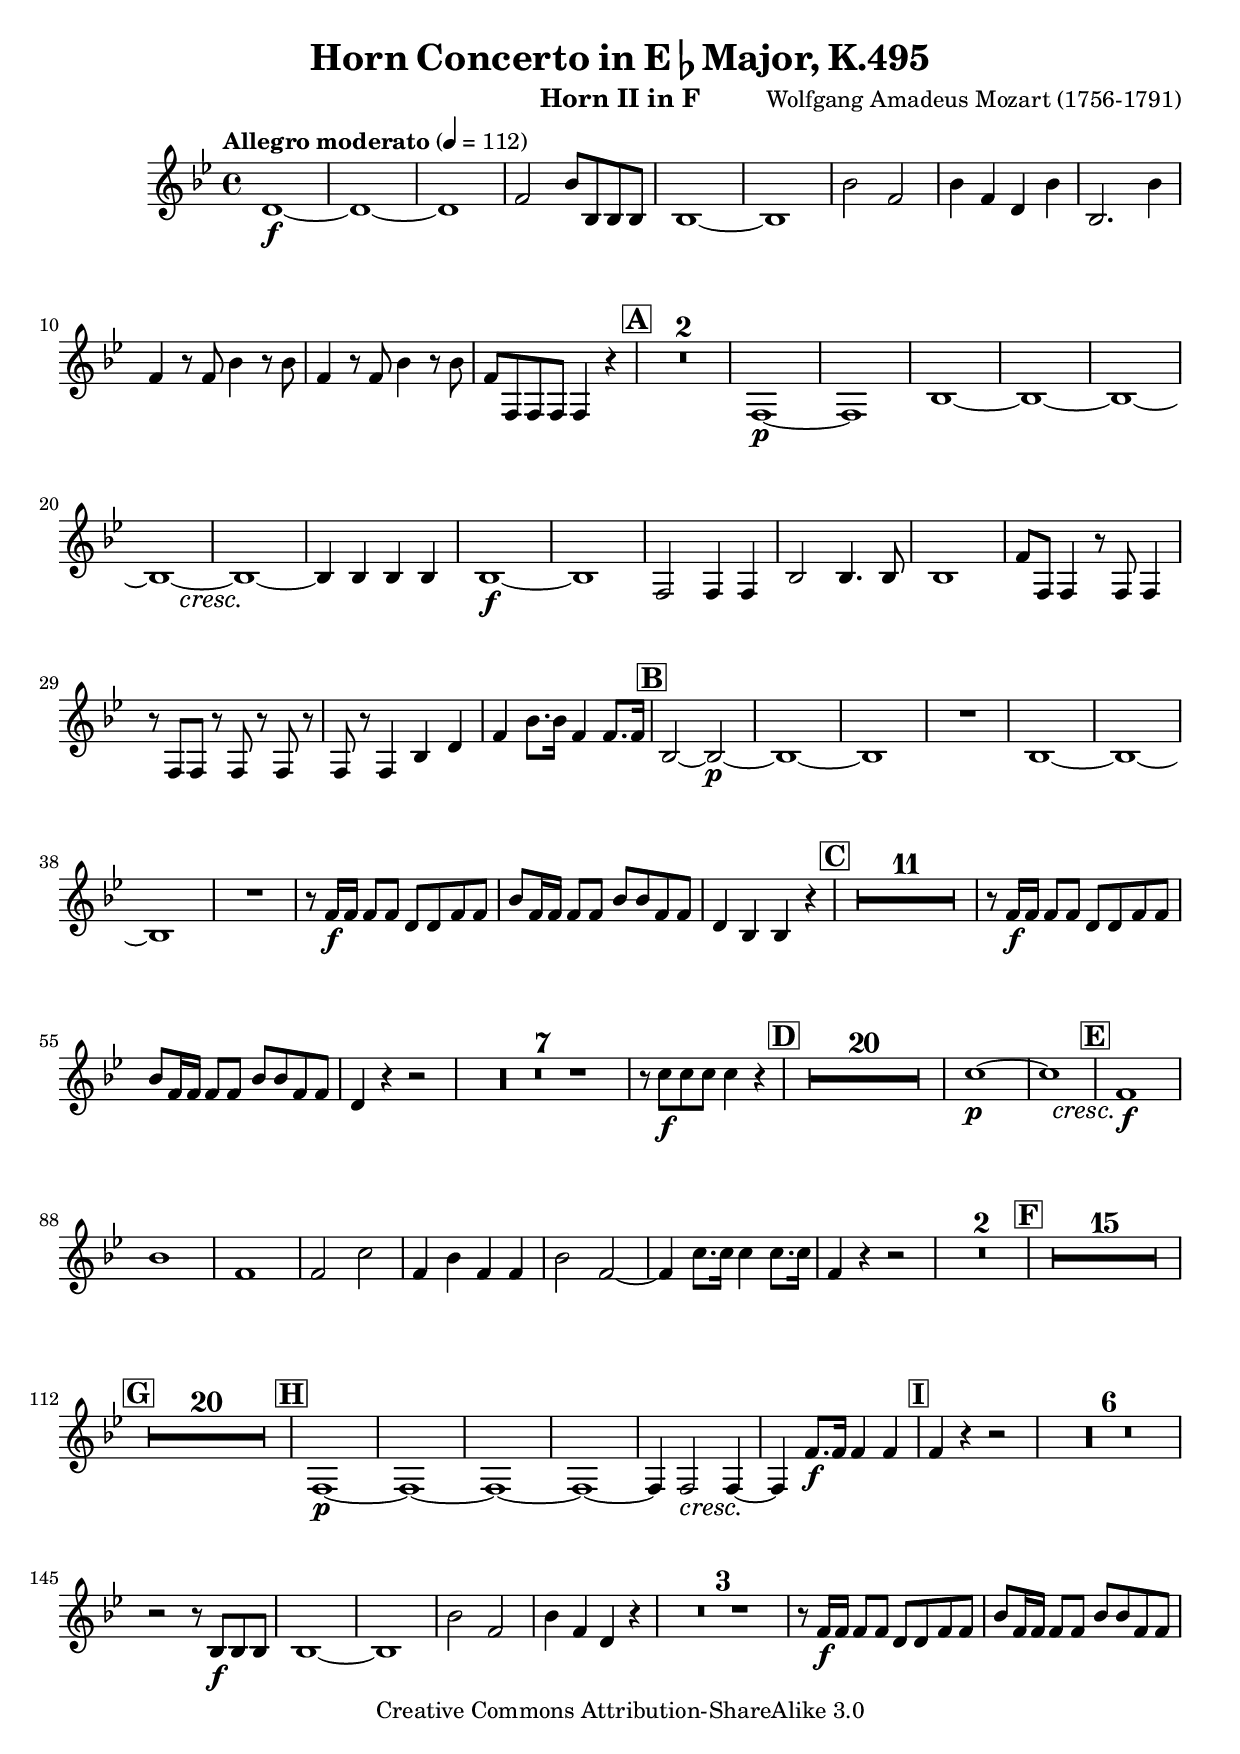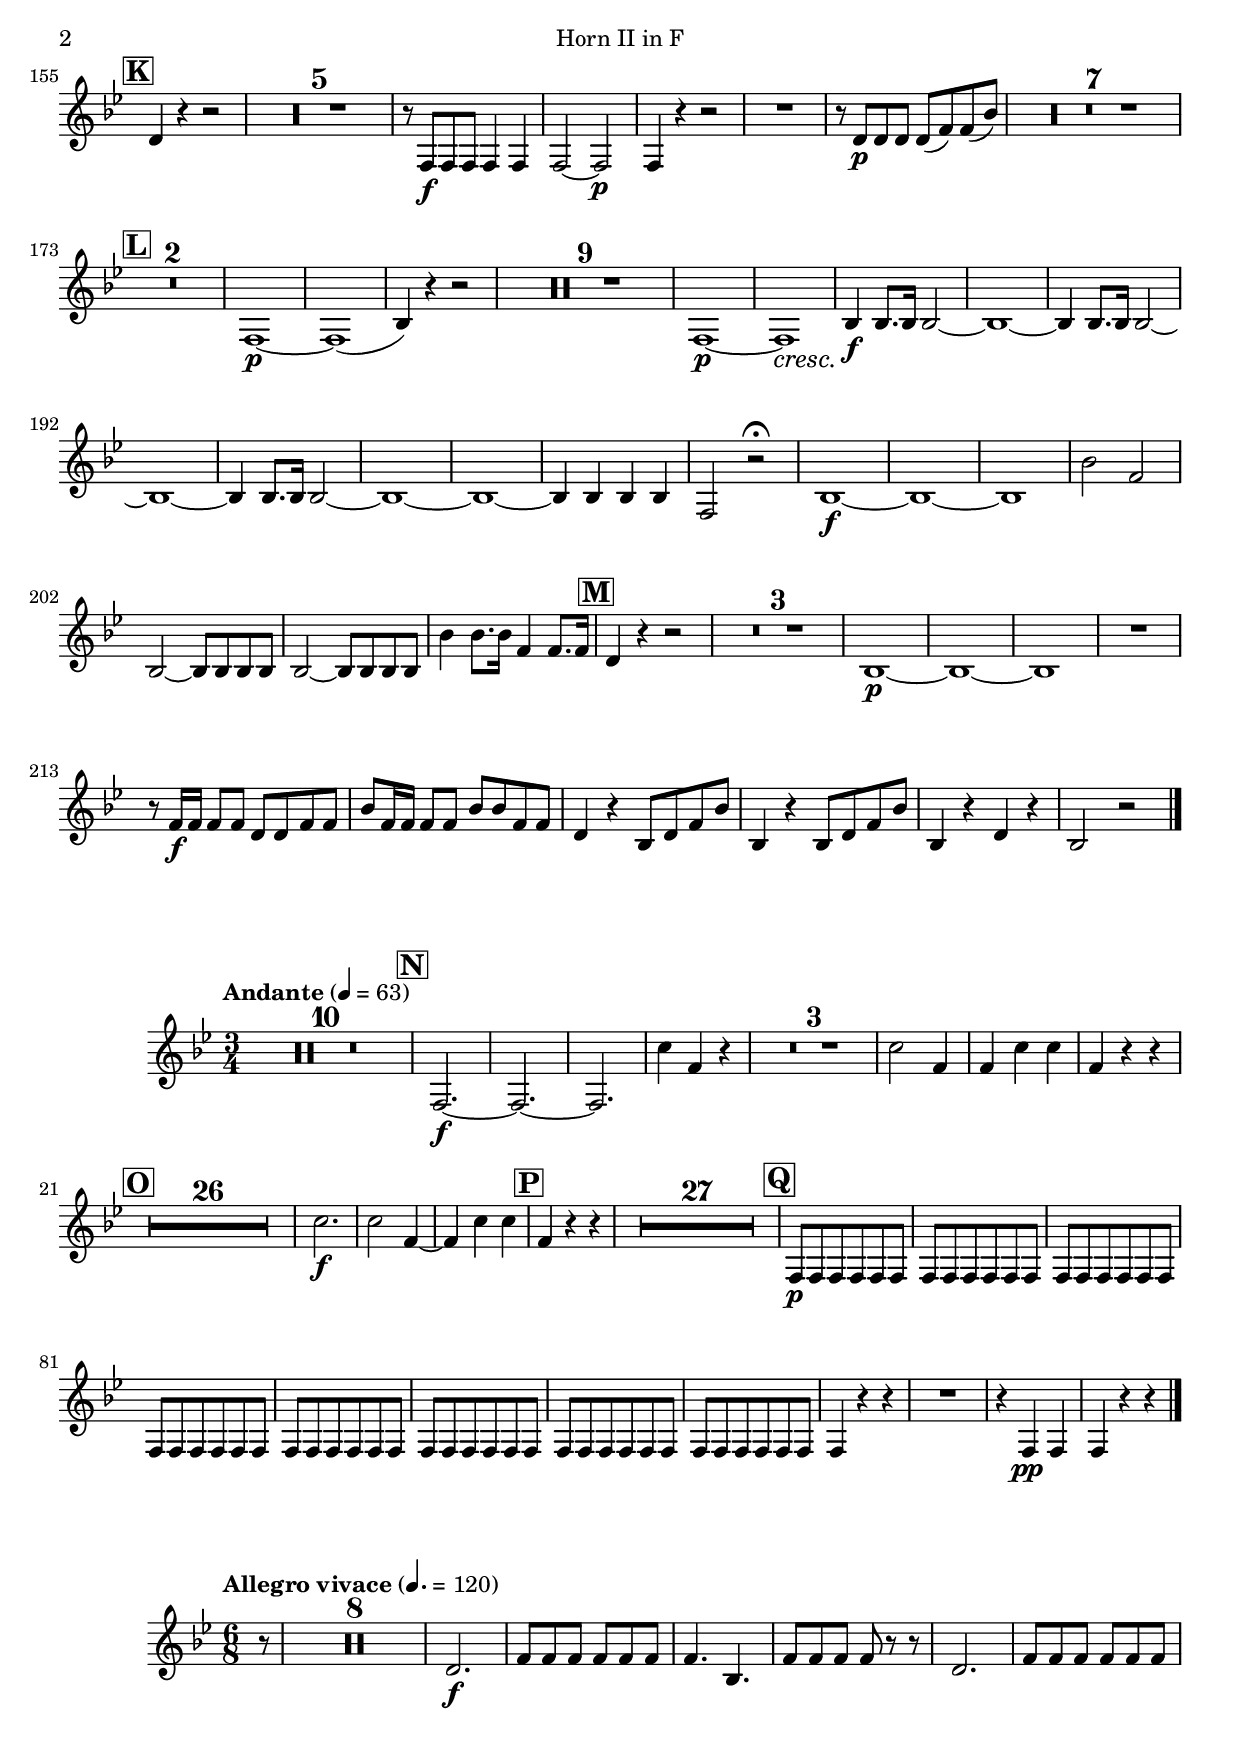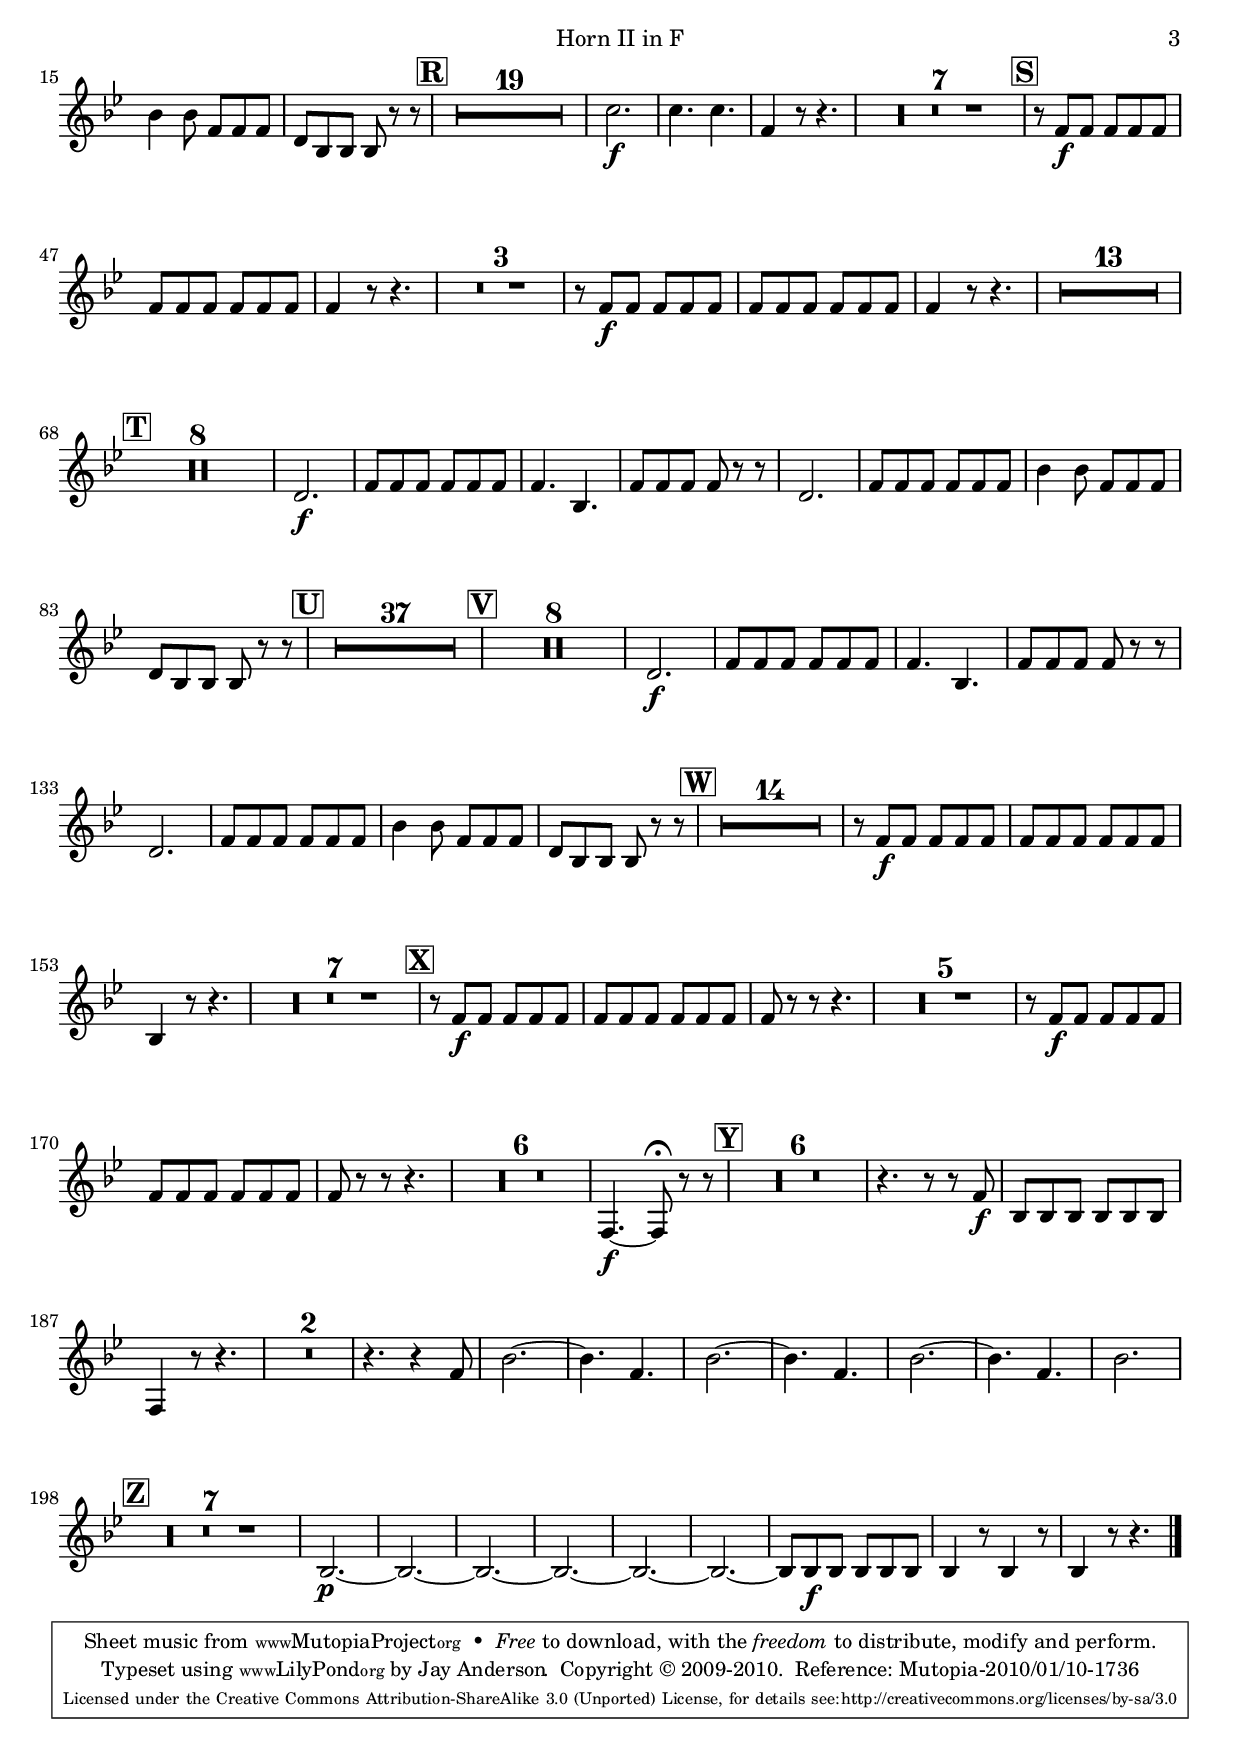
\version "2.13.10"

\include "defs.ily"
\version "2.13.10"

hornTwoMvtI = \relative c'
{
  \transposition ees
  e1~\f |
  e~ |
  e |
  g2 c8 c, c c |
  c1~ |
  c |
  c'2 g |
  c4 g e c' |
  c,2. c'4 |
  g4 r8 g c4 r8 c |
  g4 r8 g c4 r8 c |
  g8 g, g g g4 r |

  %A
  R1*2 |
  g1~\p |
  g |
  c1~ |
  c~ |
  c~ |
  \override DynamicTextSpanner #'dash-period = #-1.0
  \crescTextCresc
  << c~ {s2 s\<} >> |
  c1~ |
  c4 c c c |
  c1~\f |
  c |
  g2 g4 g |
  c2 c4. c8 |
  c1 |
  g'8 g, g4 r8 g g4 |
  r8 g g r g r g r |
  g r g4 c e |
  g c8. c16 g4 g8. g16 |

  %B
  c,2~ c~\p |
  c1~ |
  c |
  R1 |
  c1~ |
  c~ |
  c |
  R1 |
  r8 g'16\f g g8 g e e g g |
  c g16 g g8 g c c g g |
  e4 c c r |

  %C
  R1*11 |
  r8 g'16\f g g8 g e e g g |
  c g16 g g8 g c c g g |
  e4 r r2 |
  R1*7 |
  r8 d'8\f d d d4 r |

  %D
  R1*20 |
  d1~\p |
  << d {s4 s2.\<} >> |

  %E
  g,1\f |
  c |
  g |
  g2 d' |
  g,4 c g g |
  c2 g~ |
  g4 d'8. d16 d4 d8. d16 |
  g,4 r r2 |
  R1*2 |

  %F
  R1*15 |

  %G
  R1*20 |

  %H
  g,1~\p |
  g~ |
  g~ |
  g~ |
  g4 g2\< g4~ |
  g g'8.\f g16 g4 g |

  %I
  g4 r r2 |
  R1*6 |
  r2 r8 c,\f c c |
  c1~ |
  c |
  c'2 g |
  c4 g e r |
  R1*3 |
  r8 g16\f g g8 g e e g g |
  c g16 g g8 g c c g g |

  %K
  e4 r r2 |
  R1*5 |
  r8 g,\f g g g4 g |
  g2~ g\p |
  g4 r r2 |
  R1 |
  r8 e'\p e e e( g) g( c) |
  R1*7 |

  %L
  R1*2 |
  g,1~\p |
  g( |
  c4) r r2 |
  R1*9 |
  g1~\p |
  g\< |
  c4\f c8. c16 c2~ |
  c1~ |
  c4 c8. c16 c2~ |
  c1~ |
  c4 c8. c16 c2~ |
  c1~ |
  c1~ |
  c4 c c c |
  g2 r\fermata |
  c1~\f |
  c~ |
  c |
  c'2 g |
  c,2~ c8 c c c |
  c2~ c8 c c c |
  c'4 c8. c16 g4 g8. g16 |

  %M
  e4 r r2 |
  R1*3 |
  c1~\p |
  c~ |
  c |
  R1 |
  r8 g'16\f g g8 g e e g g |
  c g16 g g8 g c c g g |
  e4 r c8 e g c |
  c,4 r c8 e g c |
  c,4 r e r |
  c2 r |
}

hornTwoMvtII = \relative c'
{
  \transposition ees
  R2.*10 |

  %N
  g2.~\f |
  g~ |
  g |
  d''4 g, r |
  R2.*3 |
  d'2 g,4 |
  g4 d' d |
  g, r r |

  %O
  R2.*26 |
  d'2.\f |
  d2 g,4~ |
  g d' d |

  %P
  g, r r |
  R2.*27 |

  %Q
  g,8\p g g g g g |
  \repeat unfold 7 {g g g g g g |}
  g4 r r |
  R2. |
  r4 g\pp g |
  g r r |
}

hornTwoMvtIIITutti = \relative c'
{
  e2.\f |
  g8 g g g g g |
  g4. c, |
  g'8 g g g r r |
  e2. |
  g8 g g g g g |
  c4 c8 g g g |
  e c c c r r |
}

hornTwoMvtIII = \relative c''
{
  \transposition ees
  r8 |
  R2.*8 |
  \hornTwoMvtIIITutti

  %R
  R2.*19 |
  d2.\f |
  d4. d |
  g,4 r8 r4. |
  R2.*7 |

  %S
  r8 g\f g g g g |
  g g g g g g |
  g4 r8 r4. |
  R2.*3 |
  r8 g\f g g g g |
  g g g g g g |
  g4 r8 r4. |
  R2.*13 |

  %T
  R2.*8 |
  \hornTwoMvtIIITutti

  %U
  R2.*37 |

  %V
  R2.*8 |
  \hornTwoMvtIIITutti

  %W
  R2.*14 |
  r8 g\f g g g g |
  g g g g g g |
  c,4 r8 r4. |
  R2.*7 |

  %X
  r8 g'\f g g g g |
  g g g g g g |
  g8 r r r4. |
  R2.*5 |
  r8 g\f g g g g |
  g g g g g g |
  g8 r r r4. |
  R2.*6 |
  g,4.~\f g8\fermata r r |

  %Y
  R2.*6 |
  r4. r8 r g'\f |
  c, c c c c c |
  g4 r8 r4. |
  R2.*2 |
  r4. r4 g'8 |
  \repeat unfold 3 {c2.~ | c4. g |}
  c2. |

  %Z
  R2.*7 |
  c,2.~\p |
  \repeat unfold 5 {c~ |}
  c8 c\f c c c c |
  c4 r8 c4 r8 |
  c4 r8 r4. |
}


instrument = "Horn II in F"

mvtI = \transpose f ees {\key c \major \hornTwoMvtI}
mvtII = \transpose f ees {\key c \major \hornTwoMvtII}
mvtIII = \transpose f ees {\key c \major \hornTwoMvtIII}

\version "2.13.10"

\include "defs.ily"

\paper
{
  ragged-last-bottom = ##f
}

\book
{
  \include "header.ily"
  \score
  {
    \new Staff
    {
      #(set-accidental-style 'modern)
      \set Score.skipBars = ##t
      << \mvtI \outlineMvtI >>
    }
  }
  \score
  {
    \new Staff
    {
      #(set-accidental-style 'modern)
      \set Score.skipBars = ##t
      << \mvtII \outlineMvtII >>
    }
  }
  \score
  {
    \new Staff
    {
      #(set-accidental-style 'modern)
      \set Score.skipBars = ##t
      << \mvtIII \outlineMvtIII >>
    }
  }
}



